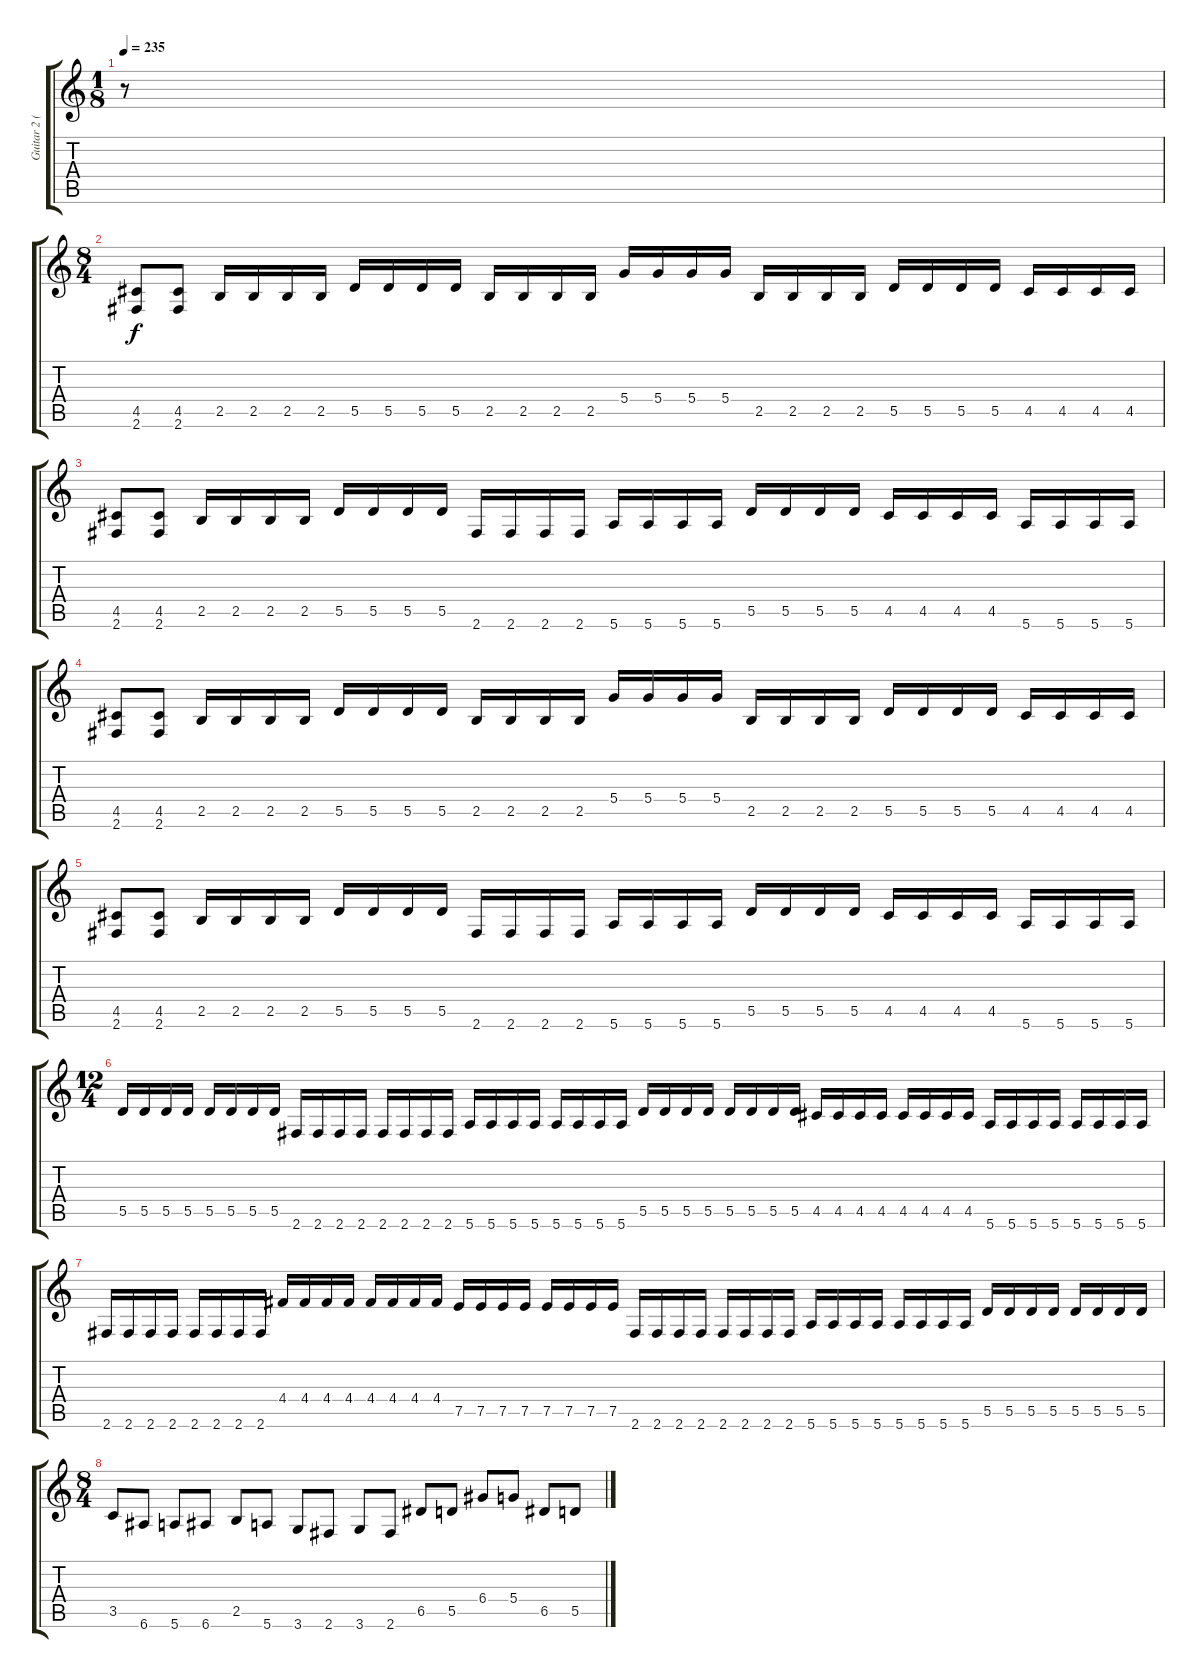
\track ("Guitar 2 (Matt Sotelo)" "Guitar 2 (") {instrument distortionguitar}
\staff {score tabs}
\tuning (E4 B3 G3 D3 A2 E2) {hide}
\ts (1 8)
\tempo 235
\clef g2
\ks c
r.8{dy f instrument distortionguitar} |
\ts (8 4)
(4.5 2.6).8 (4.5 2.6).8 2.5.16 2.5.16 2.5.16 2.5.16 5.5.16 5.5.16 5.5.16 5.5.16 2.5.16 2.5.16 2.5.16 2.5.16 5.4.16 5.4.16 5.4.16 5.4.16 2.5.16 2.5.16 2.5.16 2.5.16 5.5.16 5.5.16 5.5.16 5.5.16 4.5.16 4.5.16 4.5.16 4.5.16 |
(4.5 2.6).8 (4.5 2.6).8 2.5.16 2.5.16 2.5.16 2.5.16 5.5.16 5.5.16 5.5.16 5.5.16 2.6.16 2.6.16 2.6.16 2.6.16 5.6.16 5.6.16 5.6.16 5.6.16 5.5.16 5.5.16 5.5.16 5.5.16 4.5.16 4.5.16 4.5.16 4.5.16 5.6.16 5.6.16 5.6.16 5.6.16 |
(4.5 2.6).8 (4.5 2.6).8 2.5.16 2.5.16 2.5.16 2.5.16 5.5.16 5.5.16 5.5.16 5.5.16 2.5.16 2.5.16 2.5.16 2.5.16 5.4.16 5.4.16 5.4.16 5.4.16 2.5.16 2.5.16 2.5.16 2.5.16 5.5.16 5.5.16 5.5.16 5.5.16 4.5.16 4.5.16 4.5.16 4.5.16 |
(4.5 2.6).8 (4.5 2.6).8 2.5.16 2.5.16 2.5.16 2.5.16 5.5.16 5.5.16 5.5.16 5.5.16 2.6.16 2.6.16 2.6.16 2.6.16 5.6.16 5.6.16 5.6.16 5.6.16 5.5.16 5.5.16 5.5.16 5.5.16 4.5.16 4.5.16 4.5.16 4.5.16 5.6.16 5.6.16 5.6.16 5.6.16 |
\ts (12 4)
5.5.16 5.5.16 5.5.16 5.5.16 5.5.16 5.5.16 5.5.16 5.5.16 2.6.16 2.6.16 2.6.16 2.6.16 2.6.16 2.6.16 2.6.16 2.6.16 5.6.16 5.6.16 5.6.16 5.6.16 5.6.16 5.6.16 5.6.16 5.6.16 5.5.16 5.5.16 5.5.16 5.5.16 5.5.16 5.5.16 5.5.16 5.5.16 4.5.16 4.5.16 4.5.16 4.5.16 4.5.16 4.5.16 4.5.16 4.5.16 5.6.16 5.6.16 5.6.16 5.6.16 5.6.16 5.6.16 5.6.16 5.6.16 |
2.6.16 2.6.16 2.6.16 2.6.16 2.6.16 2.6.16 2.6.16 2.6.16 4.4.16 4.4.16 4.4.16 4.4.16 4.4.16 4.4.16 4.4.16 4.4.16 7.5.16 7.5.16 7.5.16 7.5.16 7.5.16 7.5.16 7.5.16 7.5.16 2.6.16 2.6.16 2.6.16 2.6.16 2.6.16 2.6.16 2.6.16 2.6.16 5.6.16 5.6.16 5.6.16 5.6.16 5.6.16 5.6.16 5.6.16 5.6.16 5.5.16 5.5.16 5.5.16 5.5.16 5.5.16 5.5.16 5.5.16 5.5.16 |
\ts (8 4)
3.5.8 6.6.8 5.6.8 6.6.8 2.5.8 5.6.8 3.6.8 2.6.8 3.6.8 2.6.8 6.5.8 5.5.8 6.4.8 5.4.8 6.5.8 5.5.8
